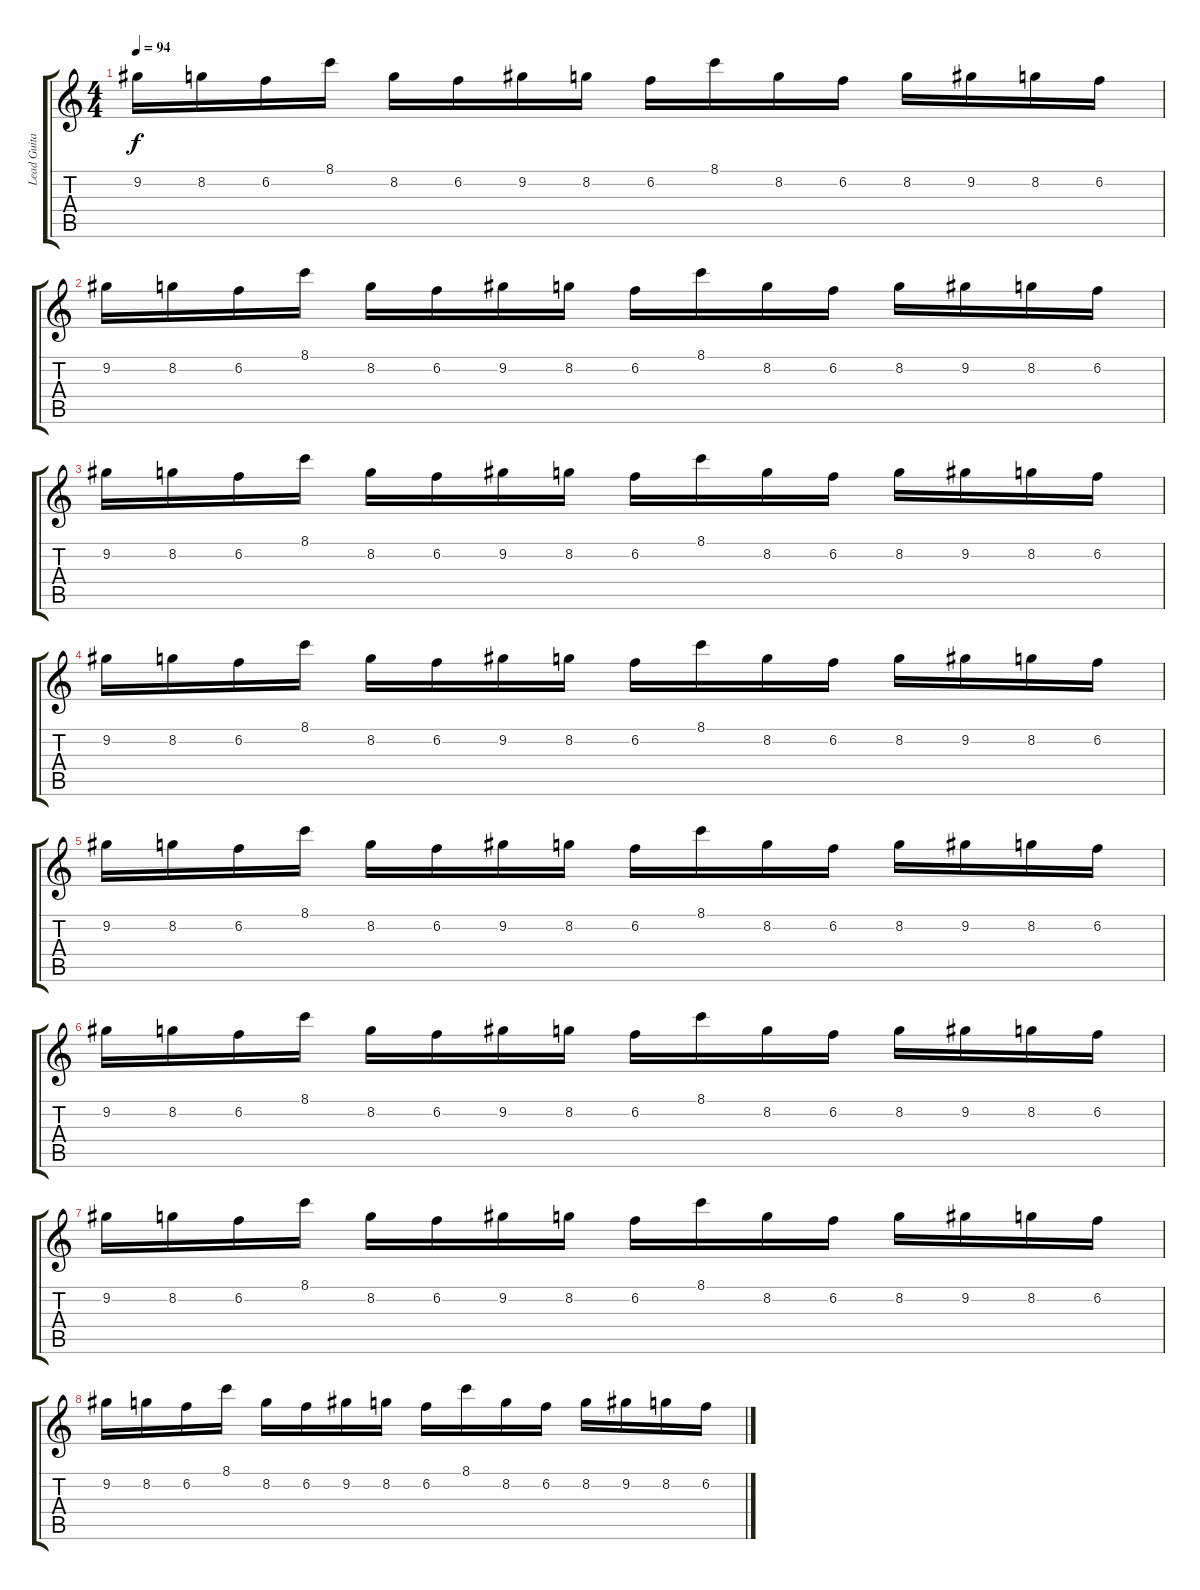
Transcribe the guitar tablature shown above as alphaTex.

\track ("Lead Guitar" "Lead Guita") {instrument distortionguitar}
\staff {score tabs}
\tuning (E4 B3 G3 D3 A2 E2) {hide}
\ts (4 4)
\tempo 94
\clef g2
\ks c
9.2.16{dy f} 8.2.16 6.2.16 8.1.16 8.2.16 6.2.16 9.2.16 8.2.16 6.2.16 8.1.16 8.2.16 6.2.16 8.2.16 9.2.16 8.2.16 6.2.16 |
9.2.16 8.2.16 6.2.16 8.1.16 8.2.16 6.2.16 9.2.16 8.2.16 6.2.16 8.1.16 8.2.16 6.2.16 8.2.16 9.2.16 8.2.16 6.2.16 |
9.2.16 8.2.16 6.2.16 8.1.16 8.2.16 6.2.16 9.2.16 8.2.16 6.2.16 8.1.16 8.2.16 6.2.16 8.2.16 9.2.16 8.2.16 6.2.16 |
9.2.16 8.2.16 6.2.16 8.1.16 8.2.16 6.2.16 9.2.16 8.2.16 6.2.16 8.1.16 8.2.16 6.2.16 8.2.16 9.2.16 8.2.16 6.2.16 |
9.2.16 8.2.16 6.2.16 8.1.16 8.2.16 6.2.16 9.2.16 8.2.16 6.2.16 8.1.16 8.2.16 6.2.16 8.2.16 9.2.16 8.2.16 6.2.16 |
9.2.16 8.2.16 6.2.16 8.1.16 8.2.16 6.2.16 9.2.16 8.2.16 6.2.16 8.1.16 8.2.16 6.2.16 8.2.16 9.2.16 8.2.16 6.2.16 |
9.2.16 8.2.16 6.2.16 8.1.16 8.2.16 6.2.16 9.2.16 8.2.16 6.2.16 8.1.16 8.2.16 6.2.16 8.2.16 9.2.16 8.2.16 6.2.16 |
9.2.16 8.2.16 6.2.16 8.1.16 8.2.16 6.2.16 9.2.16 8.2.16 6.2.16 8.1.16 8.2.16 6.2.16 8.2.16 9.2.16 8.2.16 6.2.16
